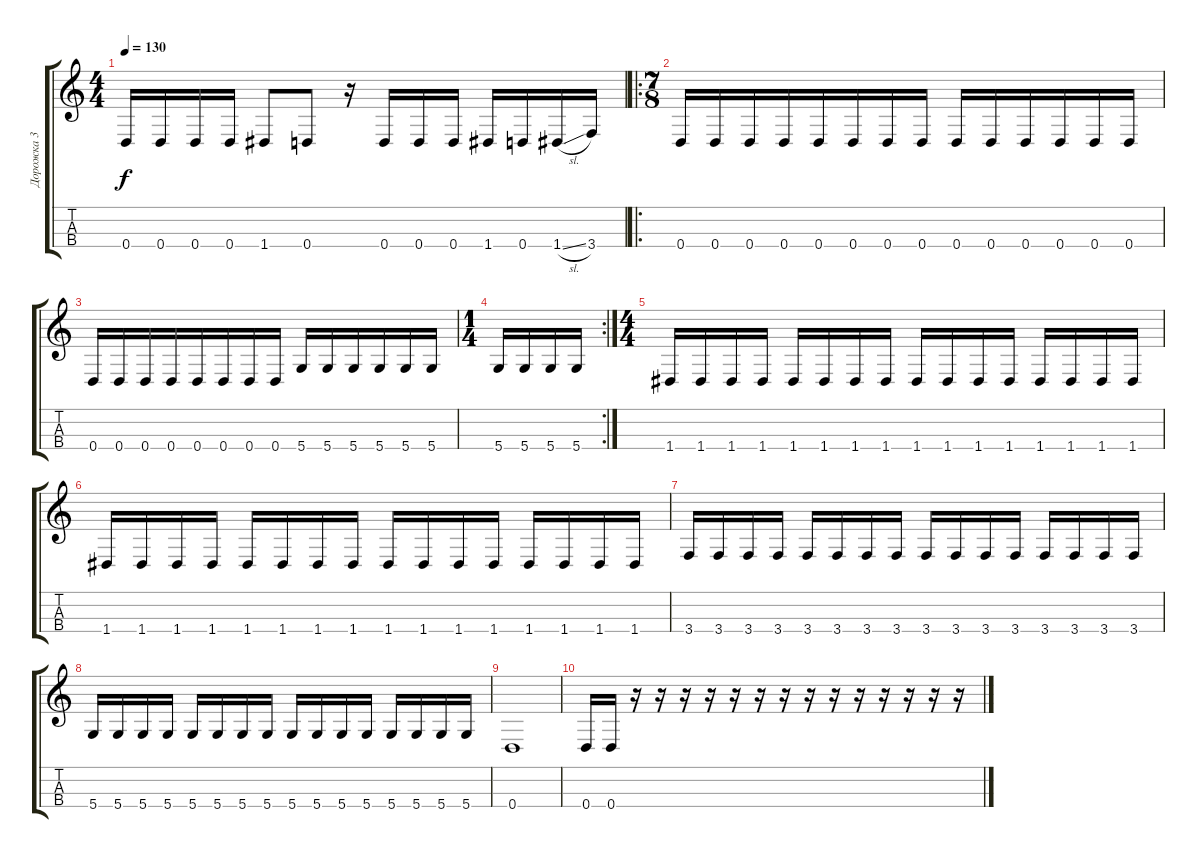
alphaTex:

\track ("Дорожка 3" "Дорожка 3") {instrument slapbass2}
\staff {score tabs}
\tuning (D3 C3 A2 D2) {hide}
\ts (4 4)
\tempo 130
\clef g2
\ks c
0.4.16{dy f} 0.4.16 0.4.16 0.4.16 1.4.8 0.4.8 r.16 0.4.16 0.4.16 0.4.16 1.4.16 0.4.16 1.4{sl}.16 3.4.16 |
\ro
\ts (7 8)
0.4.16 0.4.16 0.4.16 0.4.16 0.4.16 0.4.16 0.4.16 0.4.16 0.4.16 0.4.16 0.4.16 0.4.16 0.4.16 0.4.16 |
0.4.16 0.4.16 0.4.16 0.4.16 0.4.16 0.4.16 0.4.16 0.4.16 5.4.16 5.4.16 5.4.16 5.4.16 5.4.16 5.4.16 |
\rc 2
\ts (1 4)
5.4.16 5.4.16 5.4.16 5.4.16 |
\ts (4 4)
1.4.16 1.4.16 1.4.16 1.4.16 1.4.16 1.4.16 1.4.16 1.4.16 1.4.16 1.4.16 1.4.16 1.4.16 1.4.16 1.4.16 1.4.16 1.4.16 |
1.4.16 1.4.16 1.4.16 1.4.16 1.4.16 1.4.16 1.4.16 1.4.16 1.4.16 1.4.16 1.4.16 1.4.16 1.4.16 1.4.16 1.4.16 1.4.16 |
3.4.16 3.4.16 3.4.16 3.4.16 3.4.16 3.4.16 3.4.16 3.4.16 3.4.16 3.4.16 3.4.16 3.4.16 3.4.16 3.4.16 3.4.16 3.4.16 |
5.4.16 5.4.16 5.4.16 5.4.16 5.4.16 5.4.16 5.4.16 5.4.16 5.4.16 5.4.16 5.4.16 5.4.16 5.4.16 5.4.16 5.4.16 5.4.16 |
0.4.1 |
0.4.16 0.4.16 r.16 r.16 r.16 r.16 r.16 r.16 r.16 r.16 r.16 r.16 r.16 r.16 r.16 r.16
